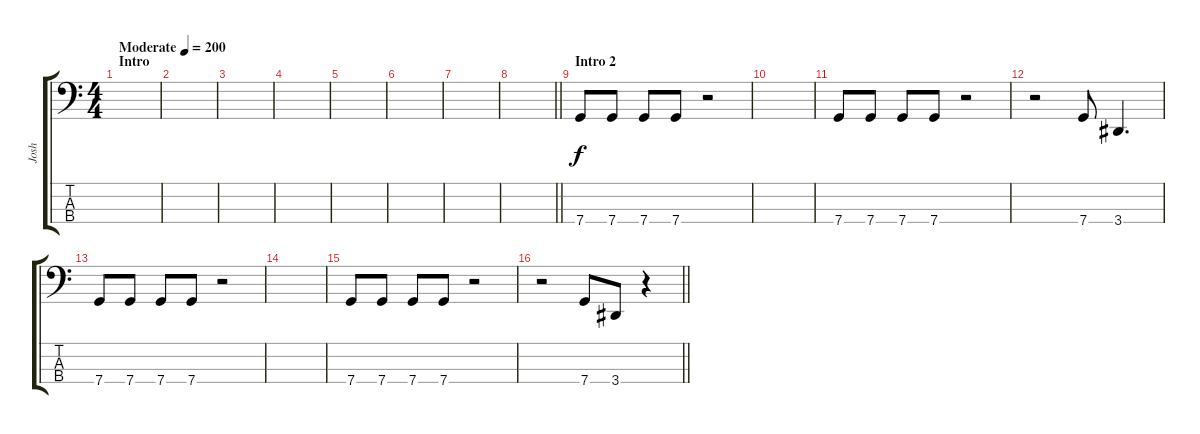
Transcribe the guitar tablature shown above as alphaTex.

\track ("Josh" "Josh") {instrument electricbasspick}
\staff {score tabs}
\tuning (F2 C2 G1 C1) {hide}
\ts (4 4)
\section ("" "Intro")
\tempo (200 "Moderate")
\clef f4
\ks c
|
|
|
|
|
|
|
\barLineRight lightlight
|
\section ("" "Intro 2")
7.4.8 7.4.8 7.4.8 7.4.8 r.2 |
|
7.4.8 7.4.8 7.4.8 7.4.8 r.2 |
r.2 7.4.8 3.4.4{d} |
7.4.8 7.4.8 7.4.8 7.4.8 r.2 |
|
7.4.8 7.4.8 7.4.8 7.4.8 r.2 |
\barLineRight lightlight
r.2 7.4.8 3.4.8 r.4
